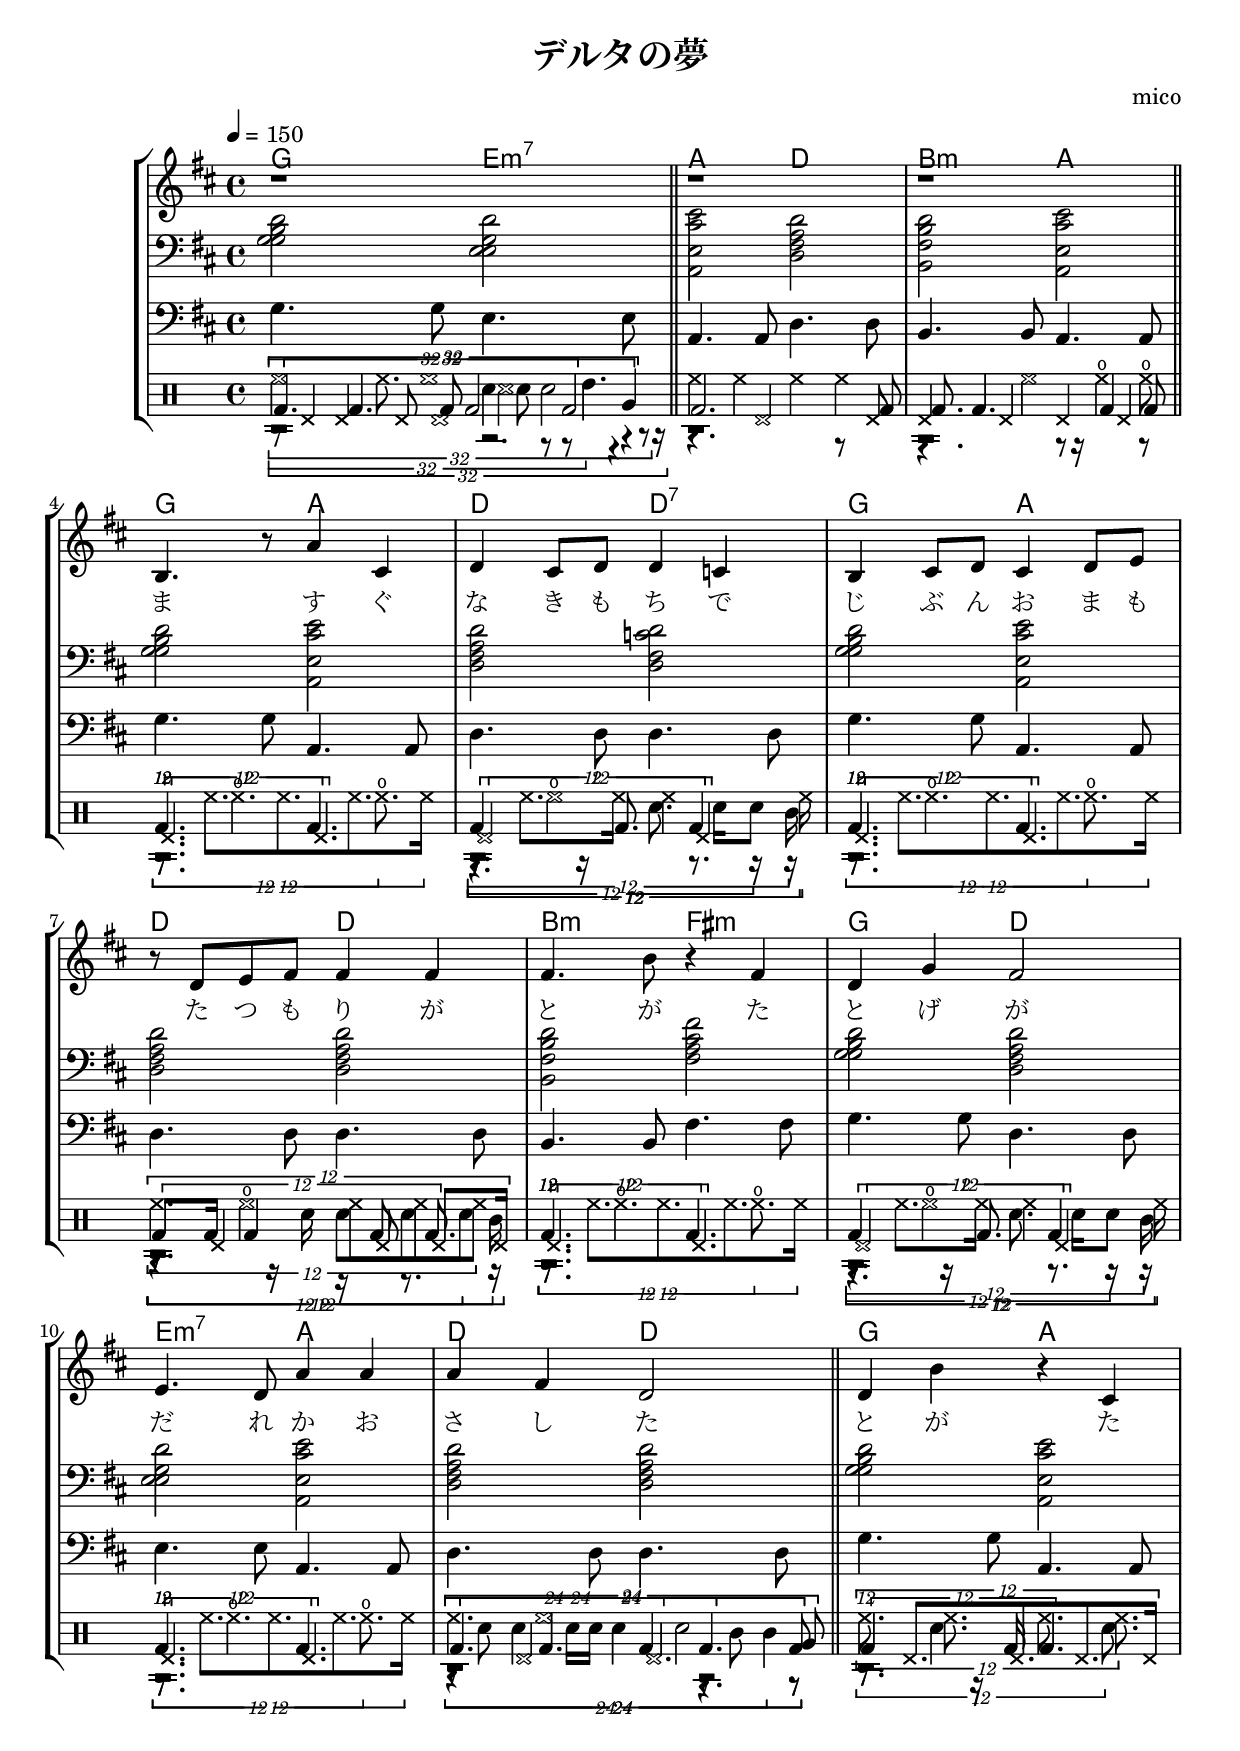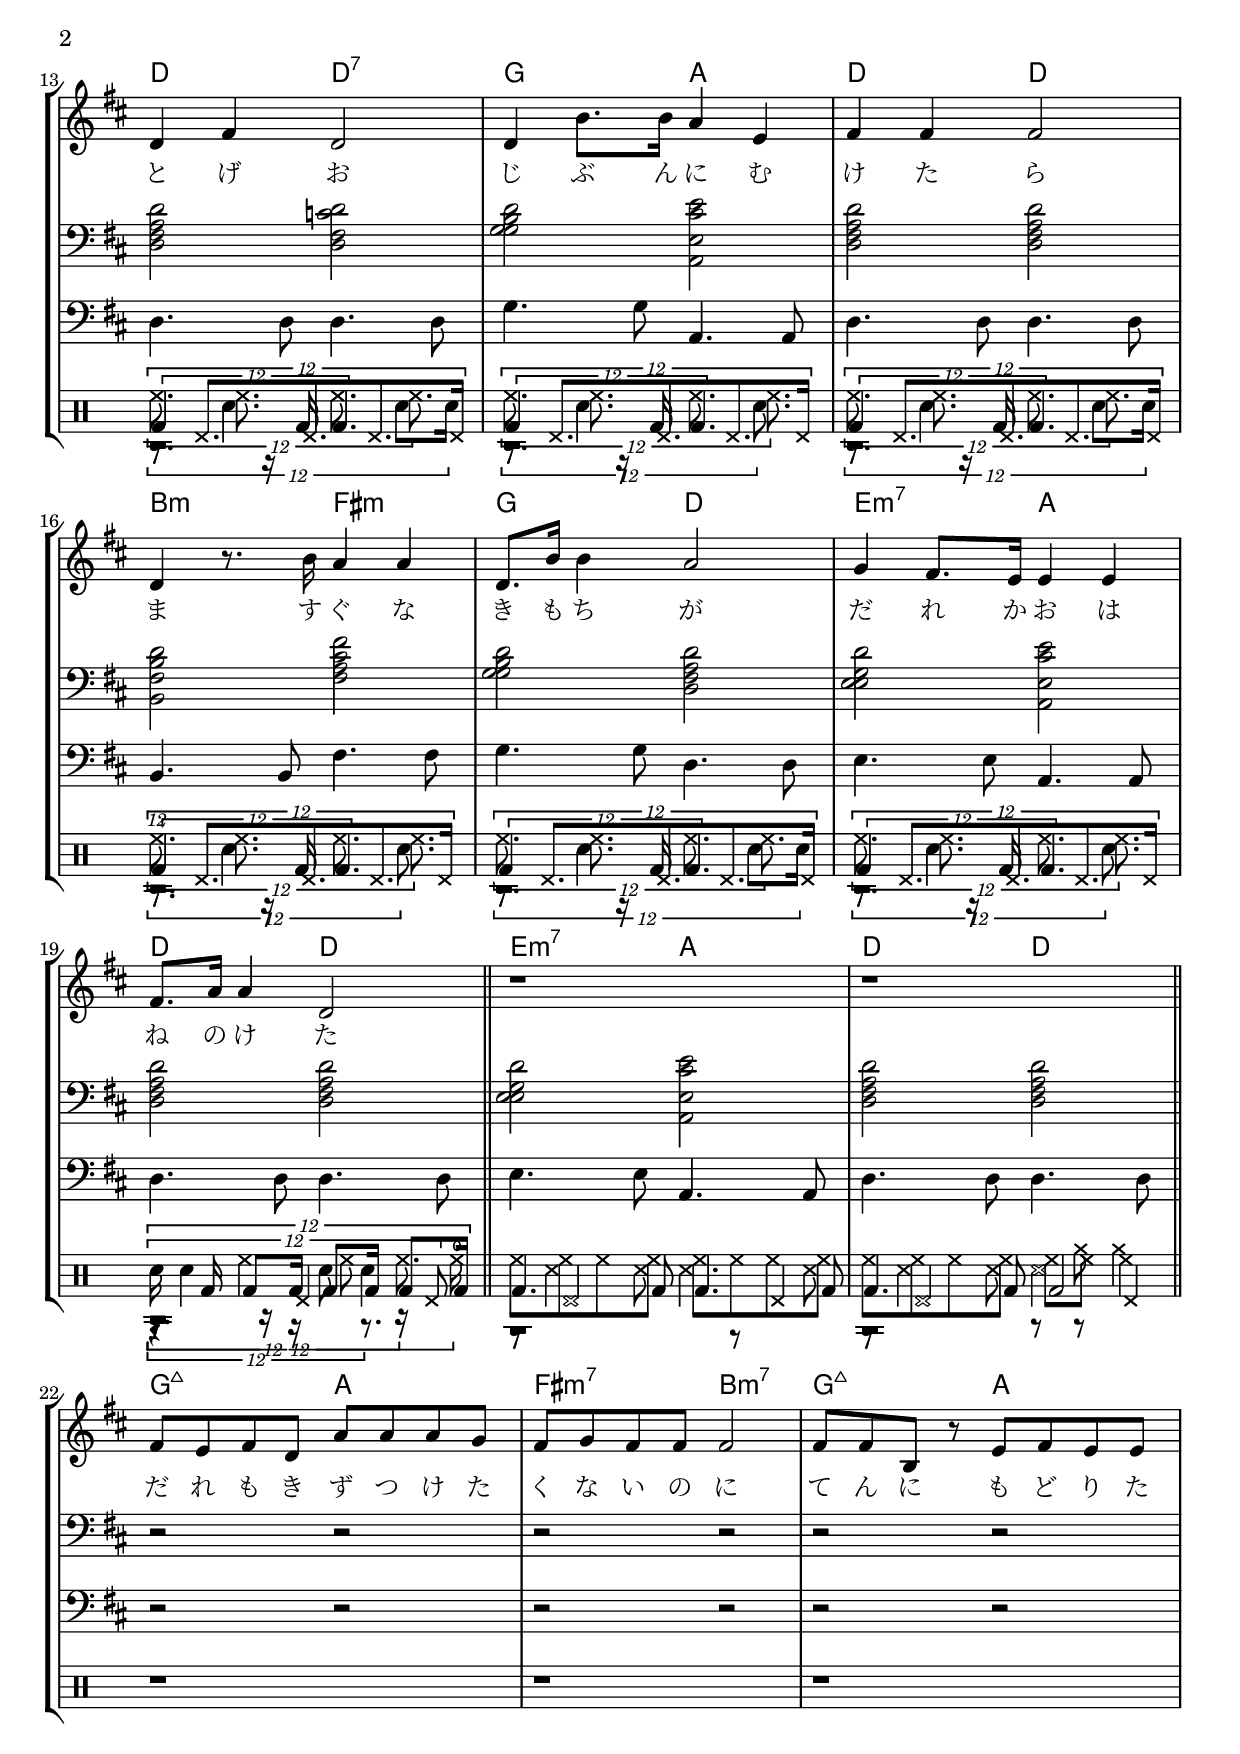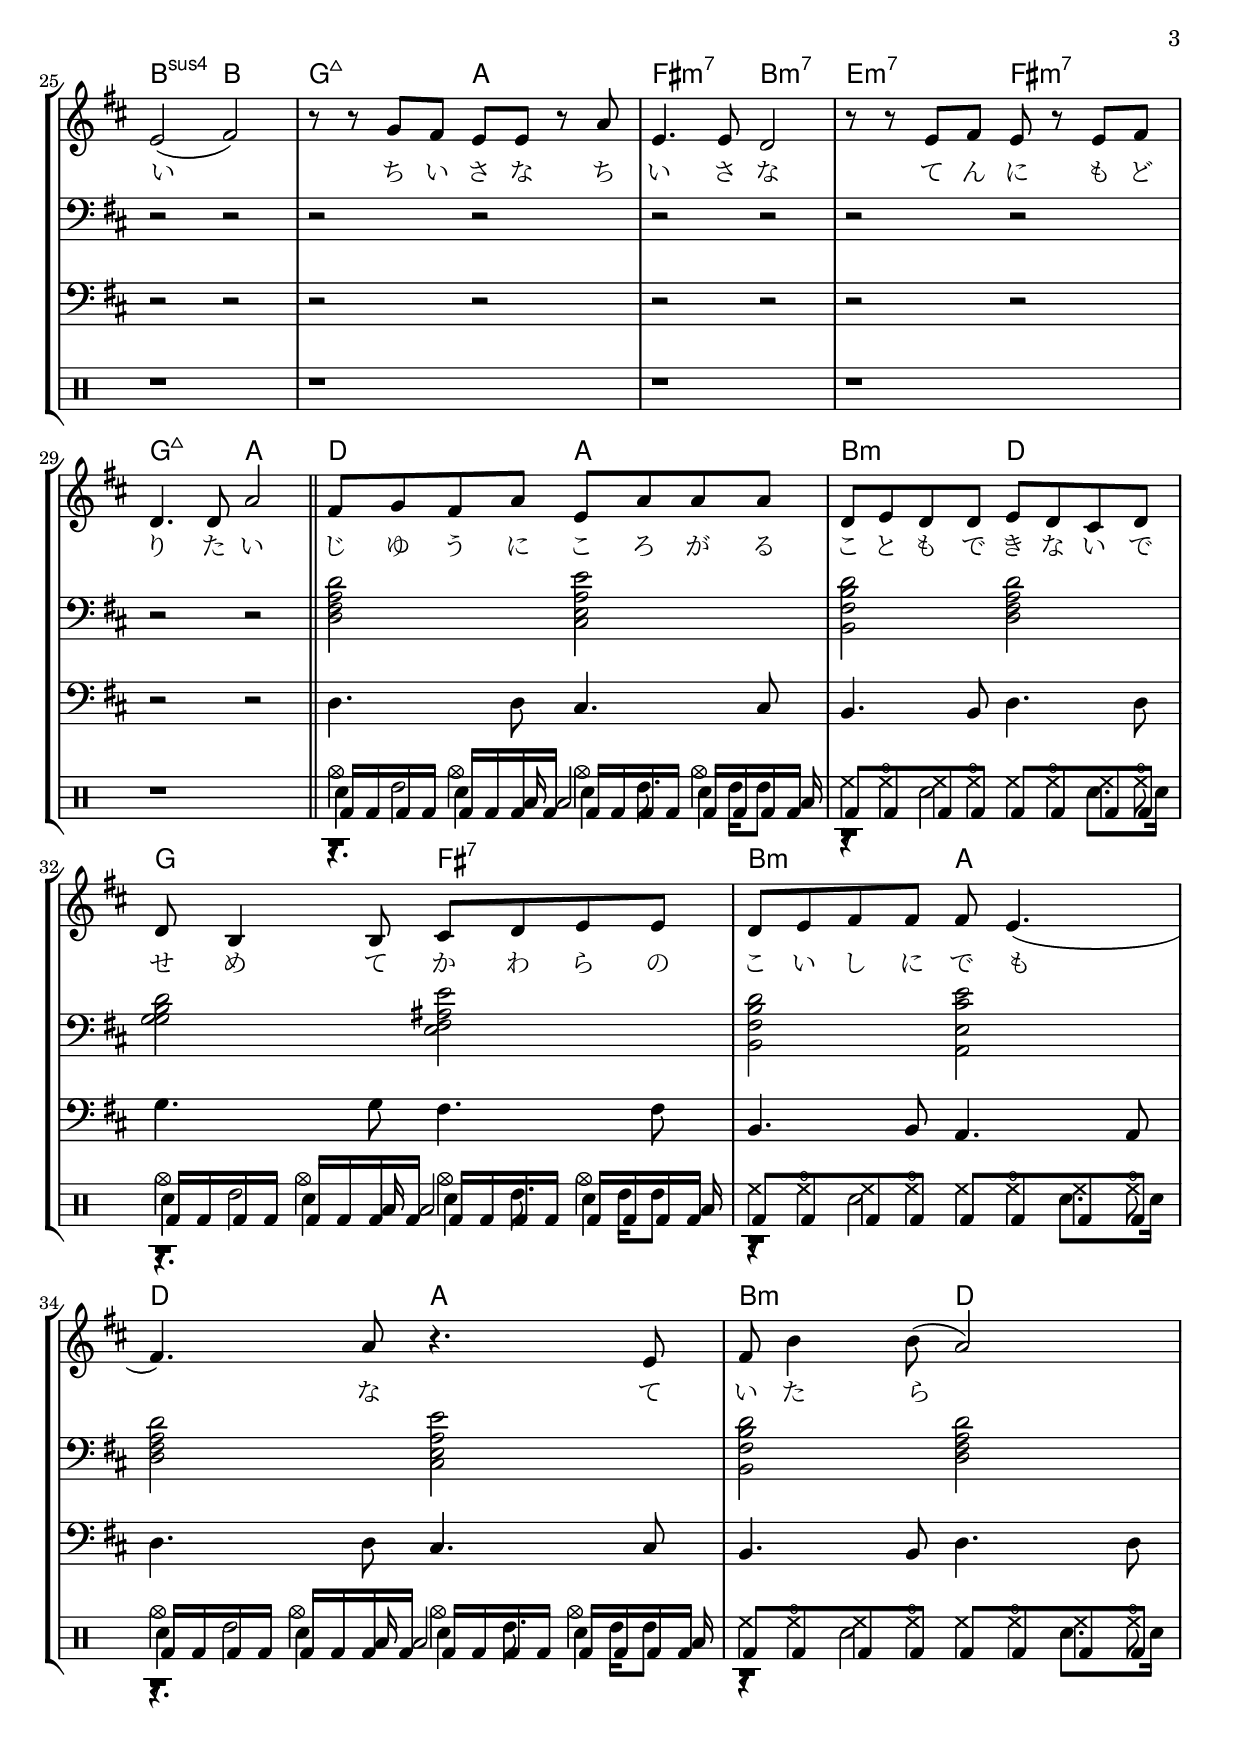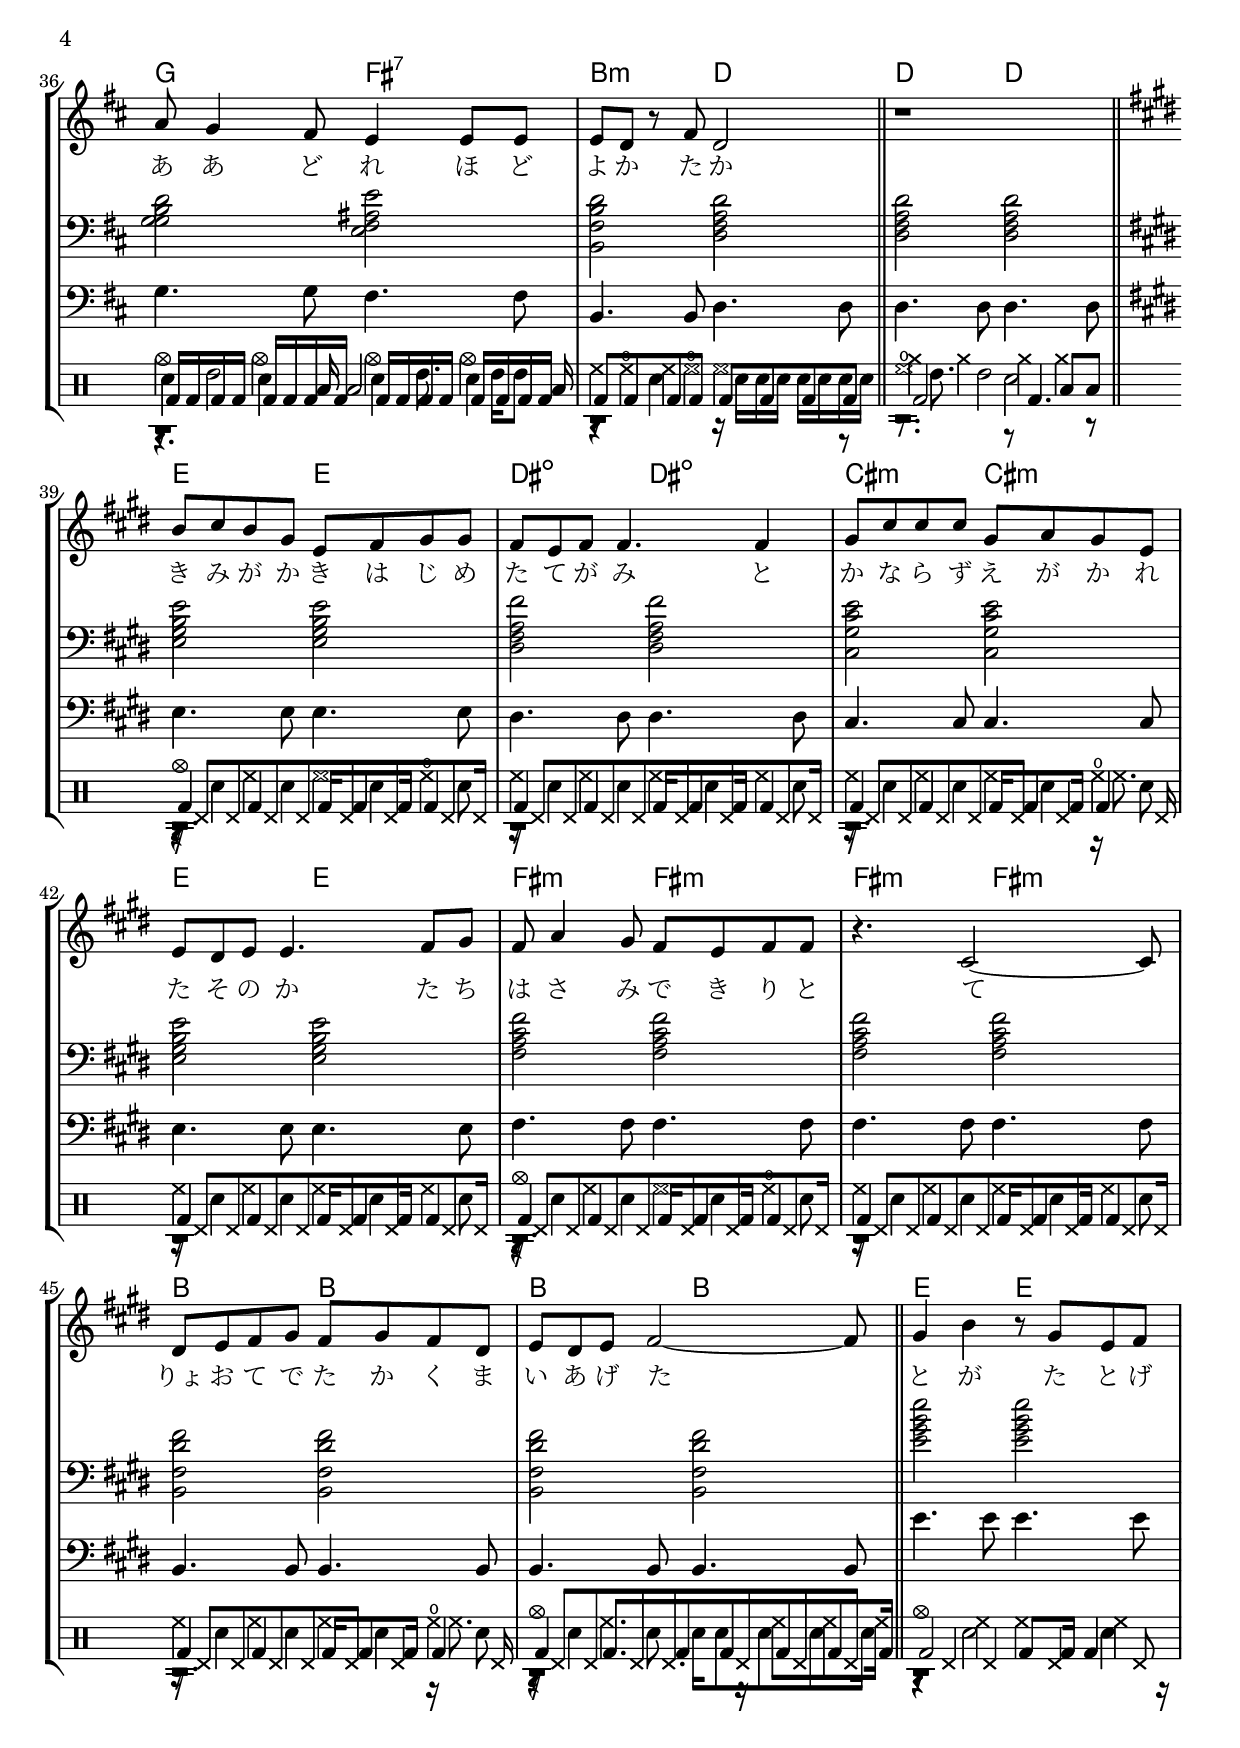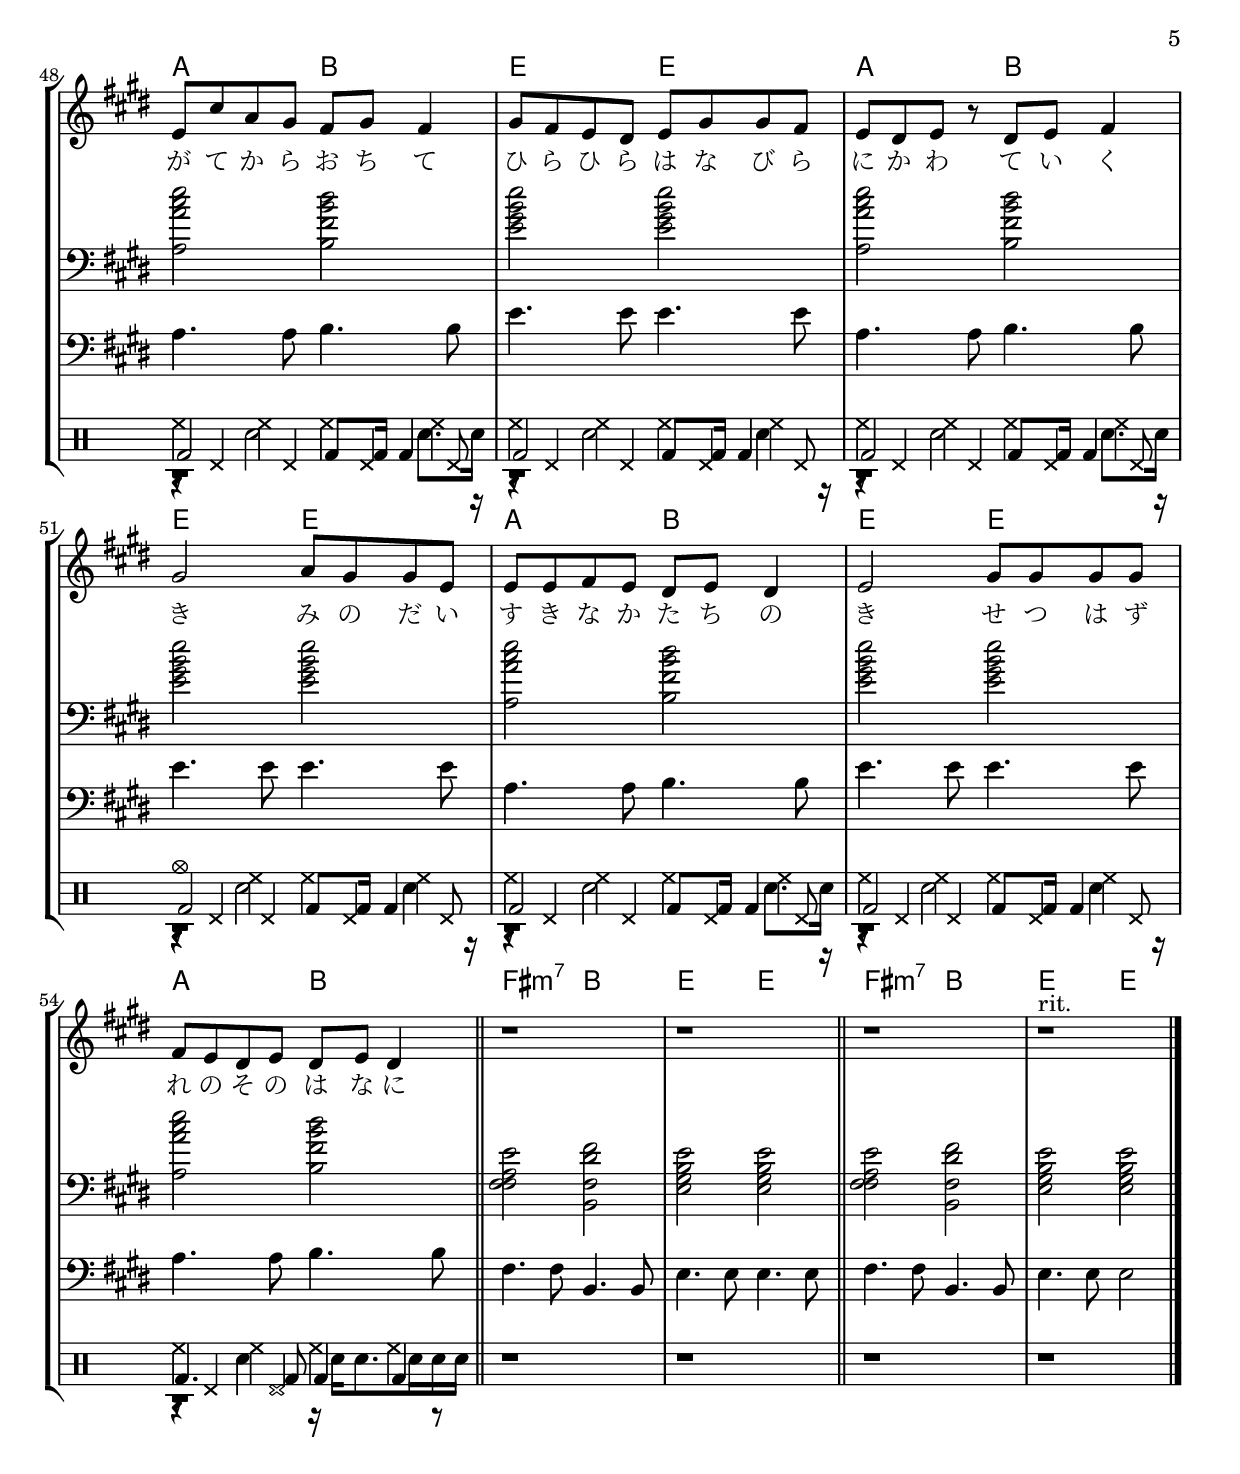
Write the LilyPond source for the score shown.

\version "2.12.1"

\header {
	title = \markup {デルタの夢}
	composer = \markup \center-column {mico}
}

harmony = \chordmode {
	g2 e:min7 

	a d b:m a 

	g a d d:7 g a d d b:m fis:m g d e:min7 a d d 

	g a d d:7 g a d d b:m fis:m g d e:min7 a d d 

	e:min7 a d d 

	g:maj7 a fis:min7 b:min7 g:maj7 a b:sus4 b g:maj7 a fis:min7 b:min7 e:min7 fis:min7 g:maj7 a 

	d a b:m d g fis:7 b:m a d a b:m d g fis:7 b:m d 

	d d 

	e e dis:dim dis:dim cis:m cis:m e e fis:m fis:m fis:m fis:m b b b b 

	e e a b e e a b e e a b e e a b 

	fis:min7 b e e 

	fis:min7 b e e 
}

melody = {
	\key d \major
	\tempo 4 = 150
	r1   
	r1 | r1   
	\set Staff.midiInstrument = #"mmi0.38"
	 b4.  r8  a'4  cis'4 
	d'4  cis'8  d'8  d'4  c'4 
	b4  cis'8  d'8  cis'4  d'8  e'8 
	r8  d'8  e'8  fis'8  fis'4  fis'4 
	fis'4.  b'8  r4  fis'4 
	d'4  g'4  fis'2 
	e'4.  d'8  a'4  a'4 
	a'4  fis'4  d'2
	\set Staff.midiInstrument = #"mmi0.38"
	 d'4  b'4  r4  cis'4 
	d'4  fis'4  d'2 
	d'4  b'8.  b'16  a'4  e'4 
	fis'4  fis'4  fis'2 
	d'4  r8.  b'16  a'4  a'4 
	d'8.  b'16  b'4  a'2 
	g'4  fis'8.  e'16  e'4  e'4 
	fis'8.  a'16  a'4  d'2
	r1 | r1   
	\set Staff.midiInstrument = #"mmi0.38"
	 fis'8  e'8  fis'8  d'8  a'8  a'8  a'8  g'8 
	fis'8  g'8  fis'8  fis'8  fis'2 
	fis'8  fis'8  b8  r8  e'8  fis'8  e'8  e'8 
	e'2  (fis'2) 
	r8  r8  g'8  fis'8  e'8  e'8  r8  a'8 
	e'4.  e'8  d'2 
	r8  r8  e'8  fis'8  e'8  r8  e'8  fis'8 
	d'4.  d'8  a'2
	\set Staff.midiInstrument = #"mmi0.38"
	 fis'8  g'8  fis'8  a'8  e'8  a'8  a'8  a'8 
	d'8  e'8  d'8  d'8  e'8  d'8  cis'8  d'8 
	d'8  b4  b8  cis'8  d'8  e'8  e'8 
	d'8  e'8  fis'8  fis'8  fis'8  e'4. 
	(fis'4.)  a'8  r4.  e'8 
	fis'8  b'4  b'8  (a'2) 
	a'8  g'4  fis'8  e'4  e'8  e'8 
	e'8  d'8  r8  fis'8  d'2
	r1   
	\set Staff.midiInstrument = #"mmi0.38"
		\key e \major
 b'8  cis''8  b'8  gis'8  e'8  fis'8  gis'8  gis'8 
	fis'8  e'8  fis'8  fis'4.  fis'4 
	gis'8  cis''8  cis''8  cis''8  gis'8  a'8  gis'8  e'8 
	e'8  dis'8  e'8  e'4.  fis'8  gis'8 
	fis'8  a'4  gis'8  fis'8  e'8  fis'8  fis'8 
	r4.  cis'2~cis'8 
	dis'8  e'8  fis'8  gis'8  fis'8  gis'8  fis'8  dis'8 
	e'8  dis'8  e'8  fis'2~fis'8
	\set Staff.midiInstrument = #"mmi0.38"
	 gis'4  b'4  r8  gis'8  e'8  fis'8 
	e'8  cis''8  a'8  gis'8  fis'8  gis'8  fis'4 
	gis'8  fis'8  e'8  dis'8  e'8  gis'8  gis'8  fis'8 
	e'8  dis'8  e'8  r8  dis'8  e'8  fis'4 
	gis'2  a'8  gis'8  gis'8  e'8 
	e'8  e'8  fis'8  e'8  dis'8  e'8  dis'4 
	e'2  gis'8  gis'8  gis'8  gis'8 
	fis'8  e'8  dis'8  e'8  dis'8  e'8  dis'4
	r1 | r1   
	r1 | r1^"rit." \bar "|."
}

words = \lyricmode {
	
	
	ま  す  ぐ  な  き  も  ち  で  じ  ぶ  ん  お  ま  も  た  つ  も  り  が  と  が  た  と  げ  が  だ  れ  か  お  さ  し  た  
	と  が  た  と  げ  お  じ  ぶ  ん  に  む  け  た  ら  ま  す  ぐ  な  き  も  ち  が  だ  れ  か  お  は  ね  の  け  た  
	
	だ  れ  も  き  ず  つ  け  た  く  な  い  の  に  て  ん  に  も  ど  り  た  い  ち  い  さ  な  ち  い  さ  な  て  ん  に  も  ど  り  た  い  
	じ  ゆ  う  に  こ  ろ  が  る  こ  と  も  で  き  な  い  で  せ  め  て  か  わ  ら  の  こ  い  し  に  で  も  な  て  い  た  ら  あ  あ  ど  れ  ほ  ど  よ  か  た  か  
	
	き  み  が  か  き  は  じ  め  た  て  が  み  と  か  な  ら  ず  え  が  か  れ  た  そ  の  か  た  ち  は  さ  み  で  き  り  と  て  りょ  お  て  で  た  か  く  ま  い  あ  げ  た  
	と  が  た  と  げ  が  て  か  ら  お  ち  て  ひ  ら  ひ  ら  は  な  び  ら  に  か  わ  て  い  く  き  み  の  だ  い  す  き  な  か  た  ち  の  き  せ  つ  は  ず  れ  の  そ  の  は  な  に  
	
	
}

tempochange = {
	\tempo 4 = 150
	r1 \bar "||"
	\tempo 4 = 150
	r1 | r1 \bar "||"
	\tempo 4 = 150
	r1 | r1 | r1 | r1 | r1 | r1 | r1 | r1 \bar "||"
	\tempo 4 = 150
	r1 | r1 | r1 | r1 | r1 | r1 | r1 | r1 \bar "||"
	\tempo 4 = 150
	r1 | r1 \bar "||"
	\tempo 4 = 150
	r1 | r1 | r1 | r1 | r1 | r1 | r1 | r1 \bar "||"
	\tempo 4 = 150
	r1 | r1 | r1 | r1 | r1 | r1 | r1 | r1 \bar "||"
	\tempo 4 = 150
	r1 \bar "||"
	\tempo 4 = 150
	r1 | r1 | r1 | r1 | r1 | r1 | r1 | r1 \bar "||"
	\tempo 4 = 150
	r1 | r1 | r1 | r1 | r1 | r1 | r1 | r1 \bar "||"
	\tempo 4 = 150
	r1 | r1 \bar "||"
	\tempo 4 = 150
	r1 | \tempo 4 = 112 r2 \tempo 4 = 100 r2 \bar "|."
}

mainacc = {
	\clef bass
	\set Staff.midiInstrument = #"Bright Acoustic"
	\key d \major
	\tempo 4 = 150
	<g g b d'>2
	<e e g d'>2
	\bar "||"

	\set Staff.midiInstrument = #"Bright Acoustic"
	<a, e cis' e'>2
	<d fis a d'>2
	<b, fis b d'>2
	<a, e cis' e'>2
	\bar "||"

	\set Staff.midiInstrument = #"Acoustic Guitar (steel)"
	<g g b d'>2
	<a, e cis' e'>2
	<d fis a d'>2
	<d fis c' d'>2
	<g g b d'>2
	<a, e cis' e'>2
	<d fis a d'>2
	<d fis a d'>2
	<b, fis b d'>2
	<fis a cis' fis'>2
	<g g b d'>2
	<d fis a d'>2
	<e e g d'>2
	<a, e cis' e'>2
	<d fis a d'>2
	<d fis a d'>2
	\bar "||"

	\set Staff.midiInstrument = #"Acoustic Guitar (steel)"
	<g g b d'>2
	<a, e cis' e'>2
	<d fis a d'>2
	<d fis c' d'>2
	<g g b d'>2
	<a, e cis' e'>2
	<d fis a d'>2
	<d fis a d'>2
	<b, fis b d'>2
	<fis a cis' fis'>2
	<g g b d'>2
	<d fis a d'>2
	<e e g d'>2
	<a, e cis' e'>2
	<d fis a d'>2
	<d fis a d'>2
	\bar "||"

	\set Staff.midiInstrument = #"Bright Acoustic"
	<e e g d'>2
	<a, e cis' e'>2
	<d fis a d'>2
	<d fis a d'>2
	\bar "||"

	\set Staff.midiInstrument = #"Acoustic grand"
	r2
	r2
	r2
	r2
	r2
	r2
	r2
	r2
	r2
	r2
	r2
	r2
	r2
	r2
	r2
	r2
	\bar "||"

	\set Staff.midiInstrument = #"Bright Acoustic"
	<d fis a d'>2
	<cis e a e'>2
	<b, fis b d'>2
	<d fis a d'>2
	<g g b d'>2
	<fis e ais e'>2
	<b, fis b d'>2
	<a, e cis' e'>2
	<d fis a d'>2
	<cis e a e'>2
	<b, fis b d'>2
	<d fis a d'>2
	<g g b d'>2
	<fis e ais e'>2
	<b, fis b d'>2
	<d fis a d'>2
	\bar "||"

	\set Staff.midiInstrument = #"Glockenspiel"
	<d fis a d'>2
	<d fis a d'>2
	\bar "||"

	\set Staff.midiInstrument = #"Rock Organ"
	\key e \major
	<e gis b e'>2
	<e gis b e'>2
	<dis fis a fis'>2
	<dis fis a fis'>2
	<cis gis cis' e'>2
	<cis gis cis' e'>2
	<e gis b e'>2
	<e gis b e'>2
	<fis a cis' fis'>2
	<fis a cis' fis'>2
	<fis a cis' fis'>2
	<fis a cis' fis'>2
	<b, fis dis' fis'>2
	<b, fis dis' fis'>2
	<b, fis dis' fis'>2
	<b, fis dis' fis'>2
	\bar "||"

	\set Staff.midiInstrument = #"Percussive Organ"
	<e' gis' b' e''>2
	<e' gis' b' e''>2
	<a a' cis'' e''>2
	<b fis' b' dis''>2
	<e' gis' b' e''>2
	<e' gis' b' e''>2
	<a a' cis'' e''>2
	<b fis' b' dis''>2
	<e' gis' b' e''>2
	<e' gis' b' e''>2
	<a a' cis'' e''>2
	<b fis' b' dis''>2
	<e' gis' b' e''>2
	<e' gis' b' e''>2
	<a a' cis'' e''>2
	<b fis' b' dis''>2
	\bar "||"

	\set Staff.midiInstrument = #"FX 3 (crystal)"
	<fis fis a e'>2
	<b, fis dis' fis'>2
	<e gis b e'>2
	<e gis b e'>2
	\bar "||"

	\set Staff.midiInstrument = #"Pad 2 (warm)"
	<fis fis a e'>2
	<b, fis dis' fis'>2
	<e gis b e'>2
	<e gis b e'>2
	\bar "|."
}

subacc = {
	\clef bass
	\set Staff.midiInstrument = #"Trumpet"
	\key d \major
	\tempo 4 = 150
	g4.g8
	e4.e8
	\bar "||"

	\set Staff.midiInstrument = #"Trumpet"
	a,4.a,8
	d4.d8
	b,4.b,8
	a,4.a,8
	\bar "||"

	\set Staff.midiInstrument = #"Trumpet"
	g4.g8
	a,4.a,8
	d4.d8
	d4.d8
	g4.g8
	a,4.a,8
	d4.d8
	d4.d8
	b,4.b,8
	fis4.fis8
	g4.g8
	d4.d8
	e4.e8
	a,4.a,8
	d4.d8
	d4.d8
	\bar "||"

	\set Staff.midiInstrument = #"Trumpet"
	g4.g8
	a,4.a,8
	d4.d8
	d4.d8
	g4.g8
	a,4.a,8
	d4.d8
	d4.d8
	b,4.b,8
	fis4.fis8
	g4.g8
	d4.d8
	e4.e8
	a,4.a,8
	d4.d8
	d4.d8
	\bar "||"

	\set Staff.midiInstrument = #"Muted Trumpet"
	e4.e8
	a,4.a,8
	d4.d8
	d4.d8
	\bar "||"

	\set Staff.midiInstrument = #"Acoustic grand"
	r2
	r2
	r2
	r2
	r2
	r2
	r2
	r2
	r2
	r2
	r2
	r2
	r2
	r2
	r2
	r2
	\bar "||"

	\set Staff.midiInstrument = #"Trumpet"
	d4.d8
	cis4.cis8
	b,4.b,8
	d4.d8
	g4.g8
	fis4.fis8
	b,4.b,8
	a,4.a,8
	d4.d8
	cis4.cis8
	b,4.b,8
	d4.d8
	g4.g8
	fis4.fis8
	b,4.b,8
	d4.d8
	\bar "||"

	\set Staff.midiInstrument = #"Lead 8 (bass+lead)"
	d4.d8
	d4.d8
	\bar "||"

	\set Staff.midiInstrument = #"Synthbrass 2"
	\key e \major
	e4.e8
	e4.e8
	dis4.dis8
	dis4.dis8
	cis4.cis8
	cis4.cis8
	e4.e8
	e4.e8
	fis4.fis8
	fis4.fis8
	fis4.fis8
	fis4.fis8
	b,4.b,8
	b,4.b,8
	b,4.b,8
	b,4.b,8
	\bar "||"

	\set Staff.midiInstrument = #"Synthbrass 1"
	e'4.e'8
	e'4.e'8
	a4.a8
	b4.b8
	e'4.e'8
	e'4.e'8
	a4.a8
	b4.b8
	e'4.e'8
	e'4.e'8
	a4.a8
	b4.b8
	e'4.e'8
	e'4.e'8
	a4.a8
	b4.b8
	\bar "||"

	\set Staff.midiInstrument = #"FX 2 (soundtrack)"
	fis4.fis8
	b,4.b,8
	e4.e8
	e4.e8
	\bar "||"

	\set Staff.midiInstrument = #"Pad 1 (new age)"
	fis4.fis8
	b,4.b,8
	e4.e8
	e2
	\bar "|."
}

percA = {
	\drummode {
	\times 16/32{ hh2 hh8. hh1 r4 r16 } \bar "||"
	r1  |r2 r8 hho4 hho8  \bar "||"
	\times 16/12{ r8 hh8. hh8. hh8. hh16 } |\times 16/12{ r8 hh8. hh16 hh4 r16 hh16 } |\times 16/12{ r8 hh8. hh8. hh8. hh16 } |\times 16/12{ hh4. hh8 hh8 hh8 } |\times 16/12{ r8 hh8. hh8. hh8. hh16 } |\times 16/12{ r8 hh8. hh16 hh4 r16 hh16 } |\times 16/12{ r8 hh8. hh8. hh8. hh16 } |\times 16/24{ hh4. hh1 r8 } \bar "||"
	\times 16/12{ hh8. hh8. hh8. hh8. } |\times 16/12{ hh8. hh8. hh8. hh8. } |\times 16/12{ hh8. hh8. hh8. hh8. } |\times 16/12{ hh8. hh8. hh8. hh8. } |\times 16/12{ hh8. hh8. hh8. hh8. } |\times 16/12{ hh8. hh8. hh8. hh8. } |\times 16/12{ hh8. hh8. hh8. hh8. } |\times 16/12{ r8. hh4 hh8 hh8. } \bar "||"
	hh8 hh8 hh8 hh8 hh8 hh8 hh8 hh8  |hh8 hh8 hh8 hh8 hh8 hh8 hh4  \bar "||"
	r1 |r1 |r1 |r1 |r1 |r1 |r1 |r1 \bar "||"
	r1  |hh4 hh4 hh4 hh4  |r1  |hh4 hh4 hh4 hh4  |r1  |hh4 hh4 hh4 hh4  |r1  |hh4 hh4 hh2  \bar "||"
	cymr4 cymr4 cymr4 cymr4  \bar "||"
	r2. hho4  |r1  |r2. hho4  |r1  |r2. hho4  |r1  |r2. hho4  |r1  \bar "||"
	r4 hh4 hh4 hh4  |hh4 hh4 hh4 hh4  |hh4 hh4 hh4 hh4  |hh4 hh4 hh4 hh4  |r4 hh4 hh4 hh4  |hh4 hh4 hh4 hh4  |hh4 hh4 hh4 hh4  |hh4 hh4 hh4 hh4  \bar "||"
	r1 |r1 \bar "||"
	r1 |r1 \bar "|."
	}
}

percB = {
	\drummode {
	\times 16/32{ r8 hhp4 hhp4 hhp8 hhp1 r4 } \bar "||"
	r4. hhp2 hhp8  |hhp4 hhp4 hhp4 hhp4  \bar "||"
	\times 16/12{ r2. } |\times 16/12{ r4. sn8. sn16 sn8 } |\times 16/12{ r2. } |\times 16/12{ r4 r16 sn16 sn8 sn8 sn8 } |\times 16/12{ r2. } |\times 16/12{ r4. sn8. sn16 sn8 } |\times 16/12{ r2. } |\times 16/24{ r8 sn8 sn4 sn16 sn16 sn4 sn2 r8 } \bar "||"
	\times 16/12{ r8. sn4. sn8. } |\times 16/12{ r8. sn4. sn8 sn16 } |\times 16/12{ r8. sn4. sn8. } |\times 16/12{ r8. sn4. sn8 sn16 } |\times 16/12{ r8. sn4. sn8. } |\times 16/12{ r8. sn4. sn8 sn16 } |\times 16/12{ r8. sn4. sn8. } |\times 16/12{ sn16 sn4 r16 sn8 sn4 } \bar "||"
	bd4. bd8 bd4. bd8  |bd4. bd8 bd2  \bar "||"
	r1 |r1 |r1 |r1 |r1 |r1 |r1 |r1 \bar "||"
	sn4 sn4 sn4 sn4  |r4 sn2 sn8. sn16  |sn4 sn4 sn4 sn4  |r4 sn2 sn8. sn16  |sn4 sn4 sn4 sn4  |r4 sn2 sn8. sn16  |sn4 sn4 sn4 sn4  |r4 sn4 r16 sn16 sn16 sn16 sn16 sn16 sn16 sn16  \bar "||"
	r2 sn2  \bar "||"
	r4 hh4 hh2  |hh4 hh4 hh4 hh4  |hh4 hh4 hh4 r16 hh8.  |hh4 hh4 hh4 hh4  |r4 hh4 hh2  |hh4 hh4 hh4 hh4  |hh4 hh4 hh4 r16 hh8.  |r4 hh4. r16 hh8 hh8 hh16  \bar "||"
	r8 hhp4 hhp4 hhp4 hhp8  |r8 hhp4 hhp4 hhp4 hhp8  |r8 hhp4 hhp4 hhp4 hhp8  |r8 hhp4 hhp4 hhp4 hhp8  |r8 hhp4 hhp4 hhp4 hhp8  |r8 hhp4 hhp4 hhp4 hhp8  |r8 hhp4 hhp4 hhp4 hhp8  |r8 hhp4 hhp2 r8  \bar "||"
	r1 |r1 \bar "||"
	r1 |r1 \bar "|."
	}
}

percC = {
	\drummode {
	r1  \bar "||"
	hh4 hh4 hh4 hh4  |r4. hh2 r8  \bar "||"
	\times 16/12{ bd4. bd4. } |\times 16/12{ bd4 r16 bd8. bd4 } |\times 16/12{ bd4. bd4. } |\times 16/12{ bd8 bd16 bd4 bd8 bd8. } |\times 16/12{ bd4. bd4. } |\times 16/12{ bd4 r16 bd8. bd4 } |\times 16/12{ bd4. bd4. } |\times 16/24{ bd4. bd4. bd4 bd4. bd8 } \bar "||"
	\times 16/12{ bd4 r16 bd16 bd4. } |\times 16/12{ bd4 r16 bd16 bd4. } |\times 16/12{ bd4 r16 bd16 bd4. } |\times 16/12{ bd4 r16 bd16 bd4. } |\times 16/12{ bd4 r16 bd16 bd4. } |\times 16/12{ bd4 r16 bd16 bd4. } |\times 16/12{ bd4 r16 bd16 bd4. } |\times 16/12{ r8 bd16 bd8 bd16 bd8 bd16 bd8 bd16 } \bar "||"
	r8 ss4 ss8 ss4. ss8  |r8 ss4 ss8 ss2  \bar "||"
	r1 |r1 |r1 |r1 |r1 |r1 |r1 |r1 \bar "||"
	bd16 bd16 bd16 bd16 bd16 bd16 bd16 bd16 bd16 bd16 bd16 bd16 bd16 bd16 bd16 bd16  |bd8 bd8 bd8 bd8 bd8 bd8 bd8 bd8  |bd16 bd16 bd16 bd16 bd16 bd16 bd16 bd16 bd16 bd16 bd16 bd16 bd16 bd16 bd16 bd16  |bd8 bd8 bd8 bd8 bd8 bd8 bd8 bd8  |bd16 bd16 bd16 bd16 bd16 bd16 bd16 bd16 bd16 bd16 bd16 bd16 bd16 bd16 bd16 bd16  |bd8 bd8 bd8 bd8 bd8 bd8 bd8 bd8  |bd16 bd16 bd16 bd16 bd16 bd16 bd16 bd16 bd16 bd16 bd16 bd16 bd16 bd16 bd16 bd16  |bd8 bd8 bd8 bd8 bd8 bd8 bd8 bd8  \bar "||"
	bd2 r8 bd4.  \bar "||"
	r16 hhp8 hhp8 hhp8 hhp8 hhp8 hhp8 hhp8 hhp16  |r16 hhp8 hhp8 hhp8 hhp8 hhp8 hhp8 hhp8 hhp16  |r16 hhp8 hhp8 hhp8 hhp8 hhp8 hhp4 hhp16  |r16 hhp8 hhp8 hhp8 hhp8 hhp8 hhp8 hhp8 hhp16  |r16 hhp8 hhp8 hhp8 hhp8 hhp8 hhp8 hhp8 hhp16  |r16 hhp8 hhp8 hhp8 hhp8 hhp8 hhp8 hhp8 hhp16  |r16 hhp8 hhp8 hhp8 hhp8 hhp8 hhp4 hhp16  |r16 hhp8 hhp8 hhp8 hhp8. hhp8 hhp8 hhp8  \bar "||"
	r4 sn2 sn4  |r4 sn2 sn8. sn16  |r4 sn2 sn4  |r4 sn2 sn8. sn16  |r4 sn2 sn4  |r4 sn2 sn8. sn16  |r4 sn2 sn4  |r4 sn4 r16 sn16 sn8. sn16 sn16 sn16  \bar "||"
	r1 |r1 \bar "||"
	r1 |r1 \bar "|."
	}
}

percD = {
	\drummode {
	\times 16/32{ bd4. bd4. bd8 bd2 r8 bd2 } \bar "||"
	bd2. r8 bd8  |bd8. bd4. r16 bd4 bd8  \bar "||"
	\times 16/12{ r8. hho4. hho8. } |\times 16/12{ r8. hho2 r16 } |\times 16/12{ r8. hho4. hho8. } |\times 16/12{ r8. hho2 r16 } |\times 16/12{ r8. hho4. hho8. } |\times 16/12{ r8. hho2 r16 } |\times 16/12{ r8. hho4. hho8. } |\times 16/24{ r1 r2 } \bar "||"
	\times 16/12{ r8 hhp8. hhp8. hhp8. hhp16 } |\times 16/12{ r8 hhp8. hhp8. hhp8. hhp16 } |\times 16/12{ r8 hhp8. hhp8. hhp8. hhp16 } |\times 16/12{ r8 hhp8. hhp8. hhp8. hhp16 } |\times 16/12{ r8 hhp8. hhp8. hhp8. hhp16 } |\times 16/12{ r8 hhp8. hhp8. hhp8. hhp16 } |\times 16/12{ r8 hhp8. hhp8. hhp8. hhp16 } |\times 16/12{ r4 r16 hhp4 r16 hhp8 } \bar "||"
	r8 hhp2 r8 hhp4  |r8 hhp2 r8 hhp4  \bar "||"
	r1 |r1 |r1 |r1 |r1 |r1 |r1 |r1 \bar "||"
	r1  |r8 hho4 hho4 hho4 hho8  |r1  |r8 hho4 hho4 hho4 hho8  |r1  |r8 hho4 hho4 hho4 hho8  |r1  |r8 hho4 hho2 r8  \bar "||"
	r8. tommh8. tommh2 r8  \bar "||"
	r8 sn4 sn4 sn4 sn8  |r8 sn4 sn4 sn4 sn8  |r8 sn4 sn4 sn4 sn8  |r8 sn4 sn4 sn4 sn8  |r8 sn4 sn4 sn4 sn8  |r8 sn4 sn4 sn4 sn8  |r8 sn4 sn4 sn4 sn8  |r8 sn4 sn8 sn16 sn8 sn8 sn8 sn16  \bar "||"
	bd2 bd8 bd16 bd4 r16  |bd2 bd8 bd16 bd4 r16  |bd2 bd8 bd16 bd4 r16  |bd2 bd8 bd16 bd4 r16  |bd2 bd8 bd16 bd4 r16  |bd2 bd8 bd16 bd4 r16  |bd2 bd8 bd16 bd4 r16  |bd4. bd8 bd4 bd4  \bar "||"
	r1 |r1 \bar "||"
	r1 |r1 \bar "|."
	}
}

percE = {
	\drummode {
	r2 ss2  \bar "||"
	r1 | r1 \bar "||"
	\times 16/12{ hhp4. hhp4. } |\times 16/12{ hhp2 hhp4 } |\times 16/12{ hhp4. hhp4. } |\times 16/12{ r8 hhp4 r16 hhp8 hhp8 hhp16 } |\times 16/12{ hhp4. hhp4. } |\times 16/12{ hhp2 hhp4 } |\times 16/12{ hhp4. hhp4. } |\times 16/24{ r4 hhp2 hhp2. } \bar "||"
	\times 16/12{ r2. } |r1 |r1 |r1 |\times 16/12{ r2. } |r1 |r1 |\times 16/12{ r2 r8. hho16 } \bar "||"
	r1  |r2 r8 cymr8 cymr4  \bar "||"
	r1 |r1 |r1 |r1 |r1 |r1 |r1 |r1 \bar "||"
	cymc4 cymc4 cymc4 cymc4  |r1 |cymc4 cymc4 cymc4 cymc4  |r1 |cymc4 cymc4 cymc4 cymc4  |r1 |cymc4 cymc4 cymc4 cymc4  |r1 \bar "||"
	r2. toml8 toml8  \bar "||"
	bd4 bd4 bd16 bd8 bd16 bd4  |bd4 bd4 bd16 bd8 bd16 bd4  |bd4 bd4 bd16 bd8 bd16 bd4  |bd4 bd4 bd16 bd8 bd16 bd4  |bd4 bd4 bd16 bd8 bd16 bd4  |bd4 bd4 bd16 bd8 bd16 bd4  |bd4 bd4 bd16 bd8 bd16 bd4  |bd4 bd8. bd8 bd8 bd8 bd8 bd16  \bar "||"
	cymc1  |r1 |r1 |r1 |cymc1  |r1 |r1 |r1 \bar "||"
	r1 |r1 \bar "||"
	r1 |r1 \bar "|."
	}
}

percF = {
	\drummode {
	\times 16/32{ r1 sn4 sn8 sn2 r8 } \bar "||"
	r1 | r1 \bar "||"
	\times 16/12{ r2. } |\times 16/12{ r2 r8. tomml16 } |\times 16/12{ r2. } |\times 16/12{ r2 r8. tomml16 } |\times 16/12{ r2. } |\times 16/12{ r2 r8. tomml16 } |\times 16/12{ r2. } |\times 16/24{ r1 r8 tomml8 tomml4 } \bar "||"
	r1 | r1 | r1 | r1 | r1 | r1 | r1 | r1 \bar "||"
	r1 | r1 \bar "||"
	r1 | r1 | r1 | r1 | r1 | r1 | r1 | r1 \bar "||"
	r8 tommh2 tommh8. tommh16 tommh8  |r1 |r8 tommh2 tommh8. tommh16 tommh8  |r1 |r8 tommh2 tommh8. tommh16 tommh8  |r1 |r8 tommh2 tommh8. tommh16 tommh8  |r1 \bar "||"
	hho1  \bar "||"
	cymc1  |r1 |r1 |r1 |cymc1  |r1 |r1 |cymc1  \bar "||"
	r1 | r1 | r1 | r1 | r1 | r1 | r1 | r1 \bar "||"
	r1 | r1 \bar "||"
	r1 | r1 \bar "|."
	}
}

percG = {
	\drummode {
	r1 \bar "||"
	r1 | r1 \bar "||"
	r1 |r1 |r1 |r1 |r1 |r1 |r1 |\times 16/24{ r1 r4. tomfh8 } \bar "||"
	r1 | r1 | r1 | r1 | r1 | r1 | r1 | r1 \bar "||"
	r1 | r1 \bar "||"
	r1 | r1 | r1 | r1 | r1 | r1 | r1 | r1 \bar "||"
	r4. toml16 toml2 toml16  |r1 |r4. toml16 toml2 toml16  |r1 |r4. toml16 toml2 toml16  |r1 |r4. toml16 toml2 toml16  |r1 \bar "||"
	r1 \bar "||"
	r1 | r1 | r1 | r1 | r1 | r1 | r1 | r1 \bar "||"
	r1 | r1 | r1 | r1 | r1 | r1 | r1 | r1 \bar "||"
	r1 | r1 \bar "||"
	r1 | r1 \bar "|."
	}
}

percH = {
	\drummode {
	\times 16/32{ r1 r2 r8 tommh4. } \bar "||"
	r1 | r1 \bar "||"
	r1 | r1 | r1 | r1 | r1 | r1 | r1 | r1 \bar "||"
	r1 | r1 | r1 | r1 | r1 | r1 | r1 | r1 \bar "||"
	r1 | r1 \bar "||"
	r1 | r1 | r1 | r1 | r1 | r1 | r1 | r1 \bar "||"
	r1 | r1 | r1 | r1 | r1 | r1 | r1 | r1 \bar "||"
	r1 \bar "||"
	r1 | r1 | r1 | r1 | r1 | r1 | r1 | r1 \bar "||"
	r1 | r1 | r1 | r1 | r1 | r1 | r1 | r1 \bar "||"
	r1 | r1 \bar "||"
	r1 | r1 \bar "|."
	}
}

percI = {
	\drummode {
	\times 16/32{ r1 r2. tomfh4 } \bar "||"
	r1 | r1 \bar "||"
	r1 | r1 | r1 | r1 | r1 | r1 | r1 | r1 \bar "||"
	r1 | r1 | r1 | r1 | r1 | r1 | r1 | r1 \bar "||"
	r1 | r1 \bar "||"
	r1 | r1 | r1 | r1 | r1 | r1 | r1 | r1 \bar "||"
	r1 | r1 | r1 | r1 | r1 | r1 | r1 | r1 \bar "||"
	r1 \bar "||"
	r1 | r1 | r1 | r1 | r1 | r1 | r1 | r1 \bar "||"
	r1 | r1 | r1 | r1 | r1 | r1 | r1 | r1 \bar "||"
	r1 | r1 \bar "||"
	r1 | r1 \bar "|."
	}
}

\score {
	<<
		\new StaffGroup <<
			\new ChordNames {\harmony}
			\new Voice = "melody" {\melody}
			\new Lyrics \lyricsto "melody" \words
			\new Staff = "mainacc" {\mainacc}
			\new Staff = "subacc" {\subacc}
			\new DrumStaff <<
				\new DrumVoice {\percA}
				\new DrumVoice {\percB}
				\new DrumVoice {\percC}
				\new DrumVoice {\percD}
				\new DrumVoice {\percE}
				\new DrumVoice {\percF}
				\new DrumVoice {\percG}
				\new DrumVoice {\percH}
				\new DrumVoice {\percI}
			>>
		>>
	>>
	\layout { }
}
